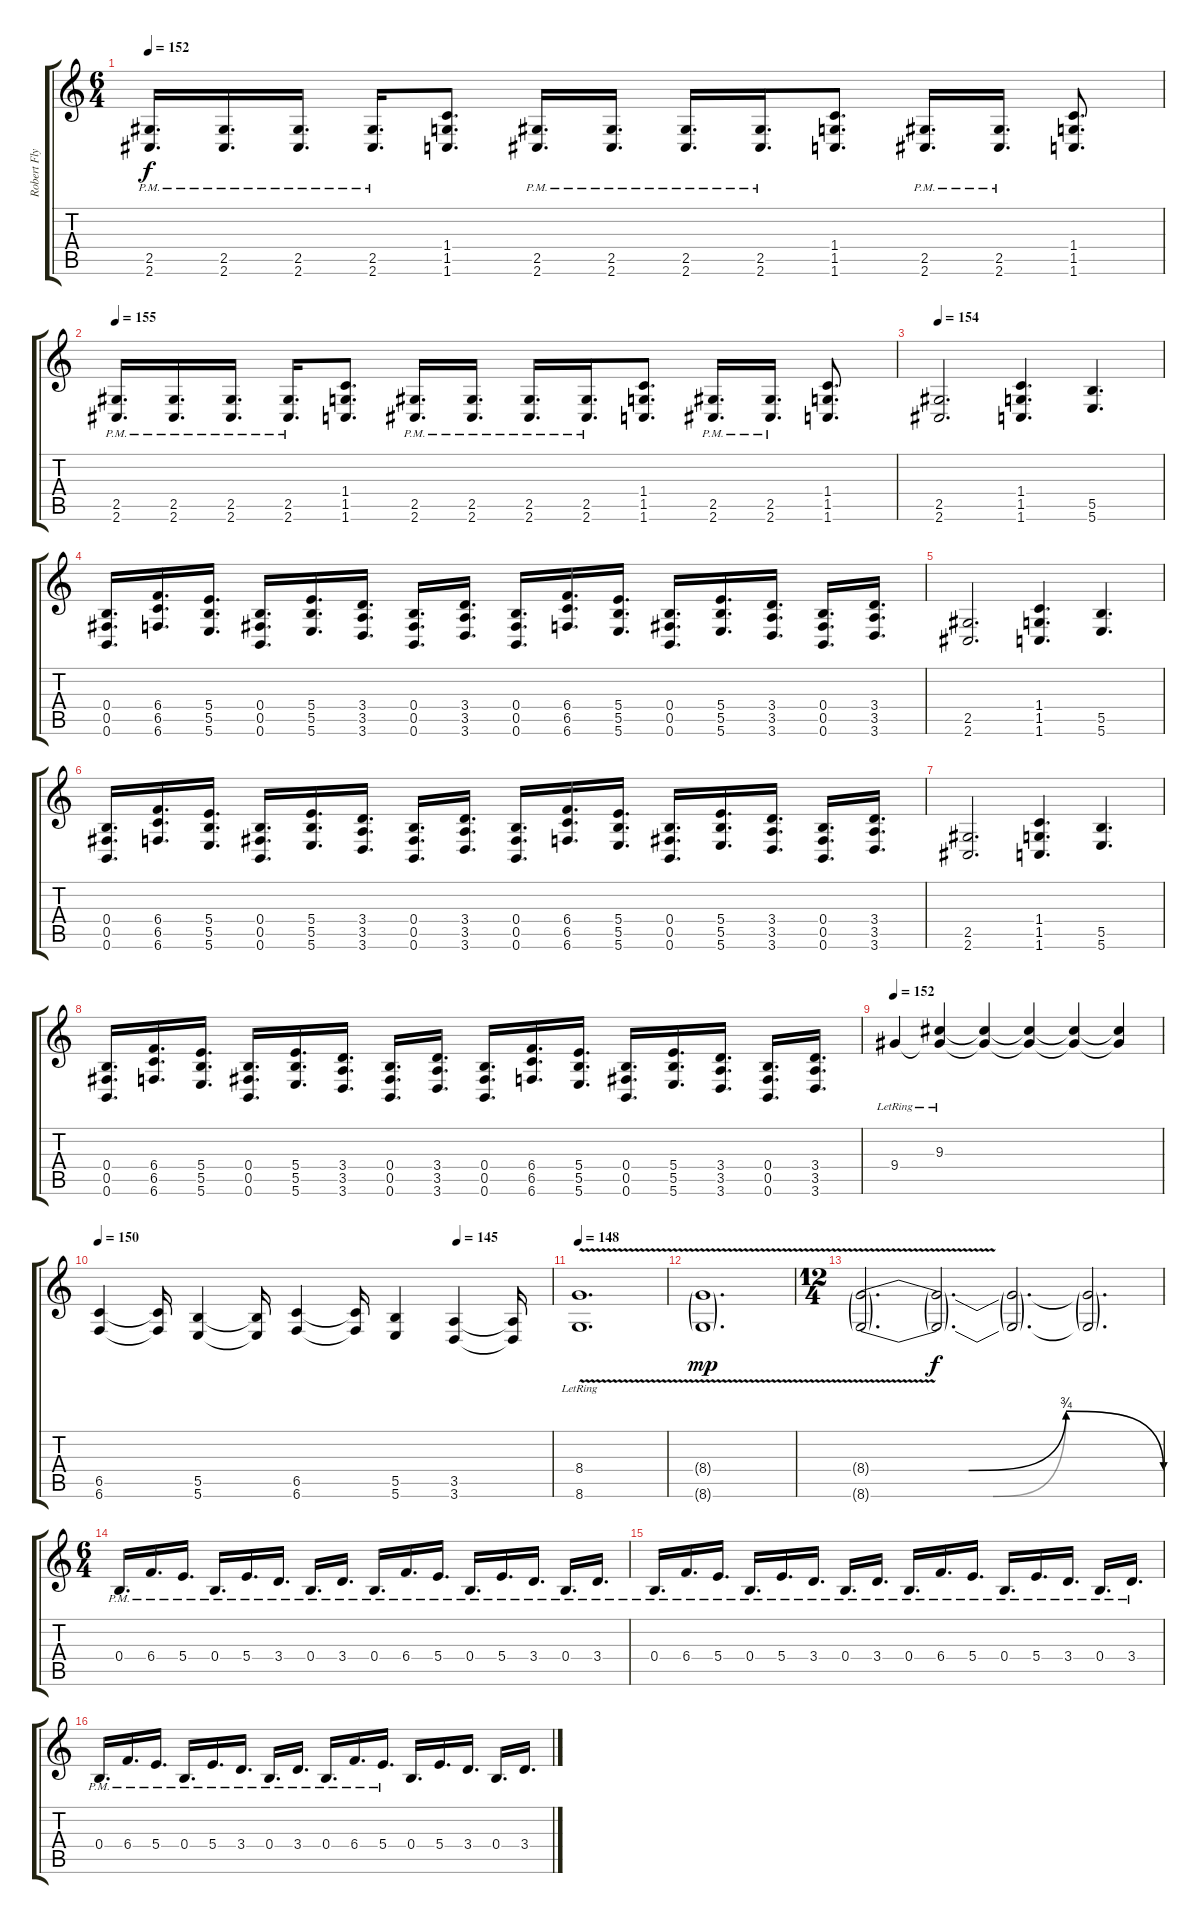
\track ("Robert Flynn" "Robert Fly") {instrument distortionguitar}
\staff {score tabs}
\tuning (Db4 Ab3 E3 B2 Gb2 B1) {hide}
\ts (6 4)
\tempo 152
\clef g2
\ks c
(2.5{pm} 2.6{pm}).16{d dy f} (2.5{pm} 2.6{pm}).16{d} (2.5{pm} 2.6{pm}).16{d} (2.5{pm} 2.6{pm}).16{d} (1.4 1.5 1.6).8{d} (2.5{pm} 2.6{pm}).16{d} (2.5{pm} 2.6{pm}).16{d} (2.5{pm} 2.6{pm}).16{d} (2.5{pm} 2.6{pm}).16{d} (1.4 1.5 1.6).8{d} (2.5{pm} 2.6{pm}).16{d} (2.5{pm} 2.6{pm}).16{d} (1.4 1.5 1.6).8{d} |
\tempo 155
(2.5{pm} 2.6{pm}).16{d} (2.5{pm} 2.6{pm}).16{d} (2.5{pm} 2.6{pm}).16{d} (2.5{pm} 2.6{pm}).16{d} (1.4 1.5 1.6).8{d} (2.5{pm} 2.6{pm}).16{d} (2.5{pm} 2.6{pm}).16{d} (2.5{pm} 2.6{pm}).16{d} (2.5{pm} 2.6{pm}).16{d} (1.4 1.5 1.6).8{d} (2.5{pm} 2.6{pm}).16{d} (2.5{pm} 2.6{pm}).16{d} (1.4 1.5 1.6).8{d} |
\tempo 154
(2.5 2.6).2{d} (1.4 1.5 1.6).4{d} (5.5 5.6).4{d} |
(0.4 0.5 0.6).16{d} (6.4 6.5 6.6).16{d} (5.4 5.5 5.6).16{d} (0.4 0.5 0.6).16{d} (5.4 5.5 5.6).16{d} (3.4 3.5 3.6).16{d} (0.4 0.5 0.6).16{d} (3.4 3.5 3.6).16{d} (0.4 0.5 0.6).16{d} (6.4 6.5 6.6).16{d} (5.4 5.5 5.6).16{d} (0.4 0.5 0.6).16{d} (5.4 5.5 5.6).16{d} (3.4 3.5 3.6).16{d} (0.4 0.5 0.6).16{d} (3.4 3.5 3.6).16{d} |
(2.5 2.6).2{d} (1.4 1.5 1.6).4{d} (5.5 5.6).4{d} |
(0.4 0.5 0.6).16{d} (6.4 6.5 6.6).16{d} (5.4 5.5 5.6).16{d} (0.4 0.5 0.6).16{d} (5.4 5.5 5.6).16{d} (3.4 3.5 3.6).16{d} (0.4 0.5 0.6).16{d} (3.4 3.5 3.6).16{d} (0.4 0.5 0.6).16{d} (6.4 6.5 6.6).16{d} (5.4 5.5 5.6).16{d} (0.4 0.5 0.6).16{d} (5.4 5.5 5.6).16{d} (3.4 3.5 3.6).16{d} (0.4 0.5 0.6).16{d} (3.4 3.5 3.6).16{d} |
(2.5 2.6).2{d} (1.4 1.5 1.6).4{d} (5.5 5.6).4{d} |
(0.4 0.5 0.6).16{d} (6.4 6.5 6.6).16{d} (5.4 5.5 5.6).16{d} (0.4 0.5 0.6).16{d} (5.4 5.5 5.6).16{d} (3.4 3.5 3.6).16{d} (0.4 0.5 0.6).16{d} (3.4 3.5 3.6).16{d} (0.4 0.5 0.6).16{d} (6.4 6.5 6.6).16{d} (5.4 5.5 5.6).16{d} (0.4 0.5 0.6).16{d} (5.4 5.5 5.6).16{d} (3.4 3.5 3.6).16{d} (0.4 0.5 0.6).16{d} (3.4 3.5 3.6).16{d} |
\tempo 152
9.4{lr}.4 (9.3{lr} 9.4{t}).4 (9.3{t} 9.4{t}).4 (9.3{t} 9.4{t}).4 (9.3{t} 9.4{t}).4 (9.3{t} 9.4{t}).4 |
\tempo 150
\tempo (145 0.7916666666666666)
(6.5 6.6).4 (6.5{t} 6.6{t}).16 (5.5 5.6).4 (5.5{t} 5.6{t}).16 (6.5 6.6).4 (6.5{t} 6.6{t}).16 (5.5 5.6).4 (3.5 3.6).4 (3.5{t} 3.6{t}).16 |
\tempo 148
(8.4{v lr} 8.6{v lr}).1{d} |
(8.4{v g} 8.6{v g}).1{d dy mp} |
\ts (12 4)
(8.4{be (custom 0 0 20 0 40 3 60 0) v g} 8.6{be (custom 0 0 25 0 40 3 60 0) v g}).2{d} (8.4{t} 8.6{t}).2{d dy f} (8.4{t} 8.6{t}).2{d} (8.4{t} 8.6{t}).2{d} |
\ts (6 4)
0.4{pm}.16{d} 6.4{pm}.16{d} 5.4{pm}.16{d} 0.4{pm}.16{d} 5.4{pm}.16{d} 3.4{pm}.16{d} 0.4{pm}.16{d} 3.4{pm}.16{d} 0.4{pm}.16{d} 6.4{pm}.16{d} 5.4{pm}.16{d} 0.4{pm}.16{d} 5.4{pm}.16{d} 3.4{pm}.16{d} 0.4{pm}.16{d} 3.4{pm}.16{d} |
0.4{pm}.16{d} 6.4{pm}.16{d} 5.4{pm}.16{d} 0.4{pm}.16{d} 5.4{pm}.16{d} 3.4{pm}.16{d} 0.4{pm}.16{d} 3.4{pm}.16{d} 0.4{pm}.16{d} 6.4{pm}.16{d} 5.4{pm}.16{d} 0.4{pm}.16{d} 5.4{pm}.16{d} 3.4{pm}.16{d} 0.4{pm}.16{d} 3.4{pm}.16{d} |
0.4{pm}.16{d volume 11} 6.4{pm}.16{d} 5.4{pm}.16{d} 0.4{pm}.16{d} 5.4{pm}.16{d} 3.4{pm}.16{d} 0.4{pm}.16{d} 3.4{pm}.16{d} 0.4{pm}.16{d} 6.4{pm}.16{d} 5.4{pm}.16{d} 0.4.16{d volume 16} 5.4.16{d} 3.4.16{d} 0.4.16{d} 3.4.16{d}
